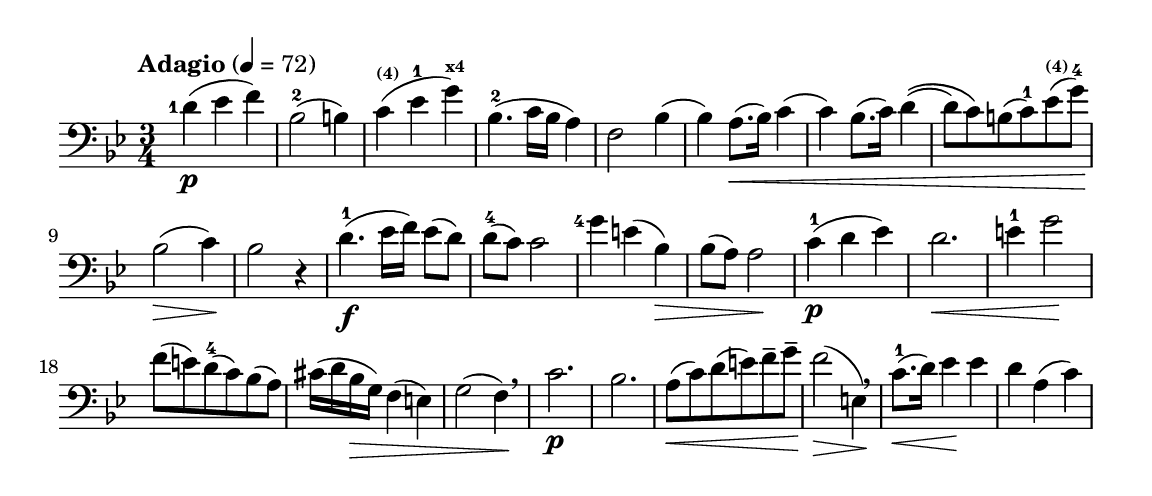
#(set-global-staff-size 21)

\version "2.18.2"

\header {
  title    = ""
  composer = ""
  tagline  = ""
}

\language "italiano"

% iPad Pro 12.9

\paper {
  paper-width  = 195\mm
  paper-height = 260\mm
  indent = #0
}

allongerUne = \markup {
  \center-column {
    \combine
    \draw-line #'(-2 . 0)
    \arrow-head #X #RIGHT ##f
  }
}

\score {
  \new Staff
%  \with {instrumentName = #"Cello "}
  {
    \override Hairpin.to-barline = ##f
    \tempo "Adagio" 4 = 72
    \time 3/4
    \key sib \major
    \clef "bass"
    \set fingeringOrientations = #'(left)

    <re'-1>4\p( mib'4 fa'4)                                               % 1
    sib2-2( si!4)                                                         % 2
    do'4^\markup{\bold\teeny (4)}( mib'4-1
    sol'4^\markup{\bold\teeny x4})                                        % 3
    sib4.-2( do'16 sib16 la4)                                             % 4
    fa2 sib4(                                                             % 5
    sib4) la8.(\< sib16) do'4(                                            % 6
    do'4) sib8.( do'16) re'4\((                                           % 7
    re'8) do'8\) si!8( do'8-1) mib'8^\markup{\bold\teeny (4)}(
    sol'8-4)\!                                                            % 8
    sib2\>( do'4)\!                                                       % 9
    sib2 r4                                                               % 10
    re'4.\f-1( mib'16 fa'16) mib'8( re'8)                                 % 11
    re'8-4( do'8) do'2                                                    % 12
    <sol'-4>4 mi'!4( sib4)\>                                              % 13
    sib8( la8) la2\!                                                      % 14
    do'4\p-1( re'4 mib'4)                                                 % 15
    re'2.\<                                                               % 16
    mi'4-1 sol'2\!                                                        % 17
    fa'8( mi'!8) re'8-4(do'8) sib8(la8)                                   % 18
    dod'16(re'16 sib16\> sol16) fa4( mi4)                                 % 19
    sol2( fa4)\! \breathe                                                 % 20
    do'2.\p                                                               % 21
    sib2.                                                                 % 22
    la8\<(do'8) re'8(mi'8) fa'8-- sol'8--\!                               % 23
    fa'2\>( mi4)\! \breathe                                               % 24
    do'8.-1\<(re'16) mib'4\! mib'4                                        % 25
    re'4 la4(do'4)                                                        % 26
  }
}